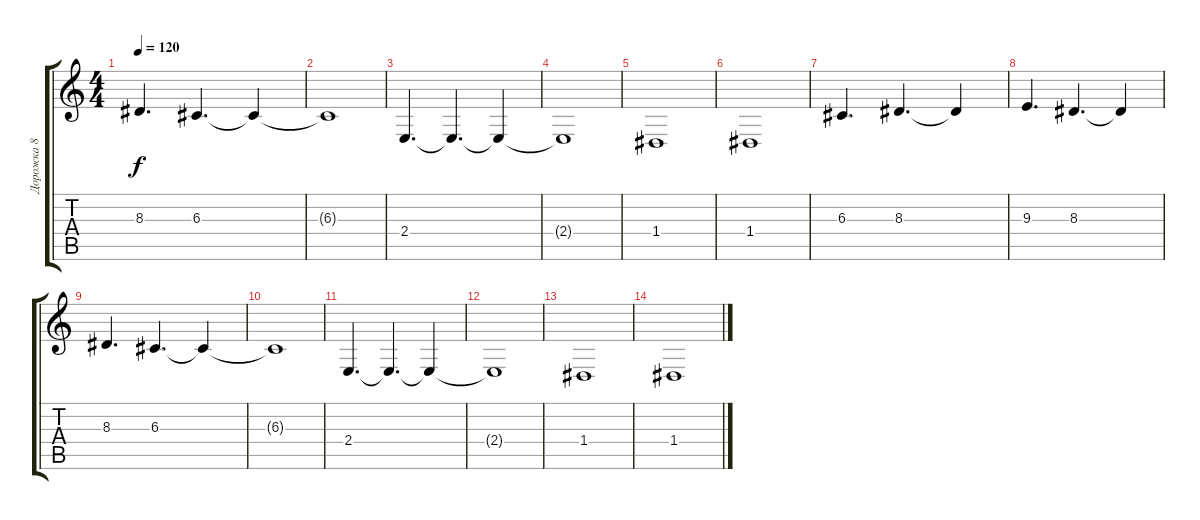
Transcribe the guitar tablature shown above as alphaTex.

\track ("Дорожка 8" "Дорожка 8") {instrument lead2sawtooth}
\staff {score tabs}
\tuning (E4 B3 G3 D3 A2 E2) {hide}
\ts (4 4)
\tempo 120
\clef g2
\ks c
8.3.4{d dy f} 6.3.4{d} 6.3{t}.4 |
6.3{t}.1 |
2.4.4{d} 2.4{t}.4{d} 2.4{t}.4 |
2.4{t}.1 |
1.4.1 |
1.4.1 |
6.3.4{d} 8.3.4{d} 8.3{t}.4 |
9.3.4{d} 8.3.4{d} 8.3{t}.4 |
8.3.4{d} 6.3.4{d} 6.3{t}.4 |
6.3{t}.1 |
2.4.4{d} 2.4{t}.4{d} 2.4{t}.4 |
2.4{t}.1 |
1.4.1 |
1.4.1
